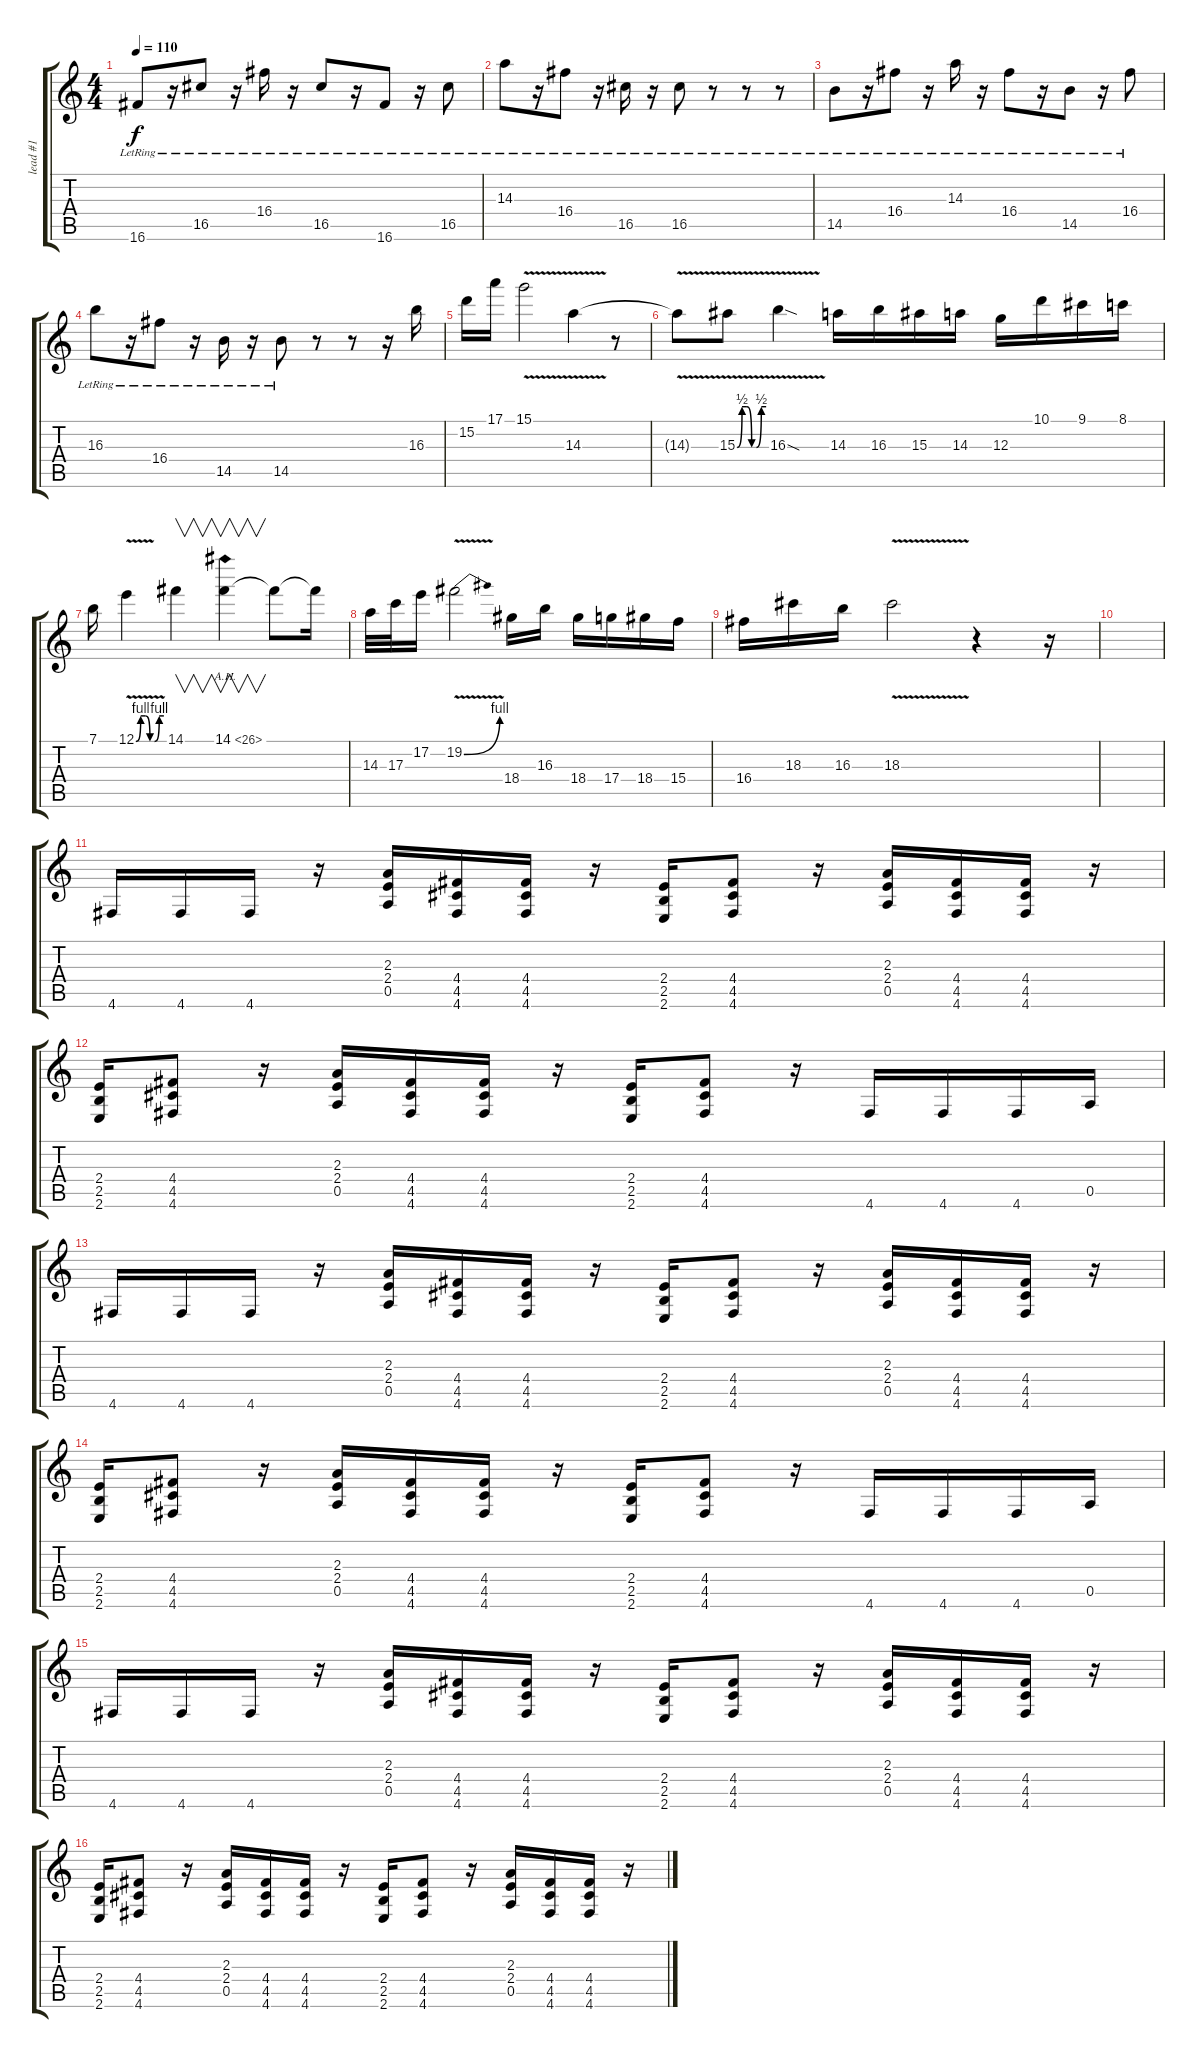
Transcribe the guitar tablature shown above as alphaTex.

\track ("lead #1" "lead #1") {instrument distortionguitar}
\staff {score tabs}
\tuning (E4 B3 G3 D3 A2 D2) {hide}
\ts (4 4)
\tempo 110
\clef g2
\ks c
16.6{lr}.8{dy f volume 9 instrument distortionguitar} r.16 16.5{lr}.8 r.16 16.4{lr}.16 r.16 16.5{lr}.8 r.16 16.6{lr}.8 r.16 16.5{lr}.8 |
14.3{lr}.8 r.16 16.4{lr}.8 r.16 16.5{lr}.16 r.16 16.5{lr}.8 r.8 r.8 r.8 |
14.5{lr}.8 r.16 16.4{lr}.8 r.16 14.3{lr}.16 r.16 16.4{lr}.8 r.16 14.5{lr}.8 r.16 16.4{lr}.8 |
16.3{lr}.8 r.16 16.4{lr}.8 r.16 14.5{lr}.16 r.16 14.5{lr}.8 r.8 r.8 r.16 16.3.16 |
15.2.16{volume 16 instrument distortionguitar} 17.1.16 15.1{v}.2 14.3{v}.4 r.8 |
14.3{t}.8 15.3{be (custom 0 0 10 2 20 2 30 0 40 0 50 2 60 2) v}.8 16.3{v sod}.4 14.3.16 16.3.16 15.3.16 14.3.16 12.3.16 10.1.16 9.1.16 8.1.16 |
7.1.16 12.1{be (custom 0 0 10 4 20 4 30 0 40 0 50 4 60 4) v}.4 14.1.4{v} 14.1{ah 12}.4{v} 14.1{t}.8 14.1{t}.16 |
14.3.32 17.3.32 17.2.16 19.2{be (bend 0 0 60 4) v}.2 18.4.16 16.3.16 18.4.16 17.4.16 18.4.16 15.4.16 |
16.4.16 18.3.16 16.3.16 18.3{v}.2 r.4 r.16 |
|
4.6.16 4.6.16 4.6.16 r.16 (2.3 2.4 0.5).16 (4.4 4.5 4.6).16 (4.4 4.5 4.6).16 r.16 (2.4 2.5 2.6).16 (4.4 4.5 4.6).8 r.16 (2.3 2.4 0.5).16 (4.4 4.5 4.6).16 (4.4 4.5 4.6).16 r.16 |
(2.4 2.5 2.6).16 (4.4 4.5 4.6).8 r.16 (2.3 2.4 0.5).16 (4.4 4.5 4.6).16 (4.4 4.5 4.6).16 r.16 (2.4 2.5 2.6).16 (4.4 4.5 4.6).8 r.16 4.6.16 4.6.16 4.6.16 0.5.16 |
4.6.16 4.6.16 4.6.16 r.16 (2.3 2.4 0.5).16 (4.4 4.5 4.6).16 (4.4 4.5 4.6).16 r.16 (2.4 2.5 2.6).16 (4.4 4.5 4.6).8 r.16 (2.3 2.4 0.5).16 (4.4 4.5 4.6).16 (4.4 4.5 4.6).16 r.16 |
(2.4 2.5 2.6).16 (4.4 4.5 4.6).8 r.16 (2.3 2.4 0.5).16 (4.4 4.5 4.6).16 (4.4 4.5 4.6).16 r.16 (2.4 2.5 2.6).16 (4.4 4.5 4.6).8 r.16 4.6.16 4.6.16 4.6.16 0.5.16 |
4.6.16 4.6.16 4.6.16 r.16 (2.3 2.4 0.5).16 (4.4 4.5 4.6).16 (4.4 4.5 4.6).16 r.16 (2.4 2.5 2.6).16 (4.4 4.5 4.6).8 r.16 (2.3 2.4 0.5).16 (4.4 4.5 4.6).16 (4.4 4.5 4.6).16 r.16 |
(2.4 2.5 2.6).16 (4.4 4.5 4.6).8 r.16 (2.3 2.4 0.5).16 (4.4 4.5 4.6).16 (4.4 4.5 4.6).16 r.16 (2.4 2.5 2.6).16 (4.4 4.5 4.6).8 r.16 (2.3 2.4 0.5).16 (4.4 4.5 4.6).16 (4.4 4.5 4.6).16 r.16
